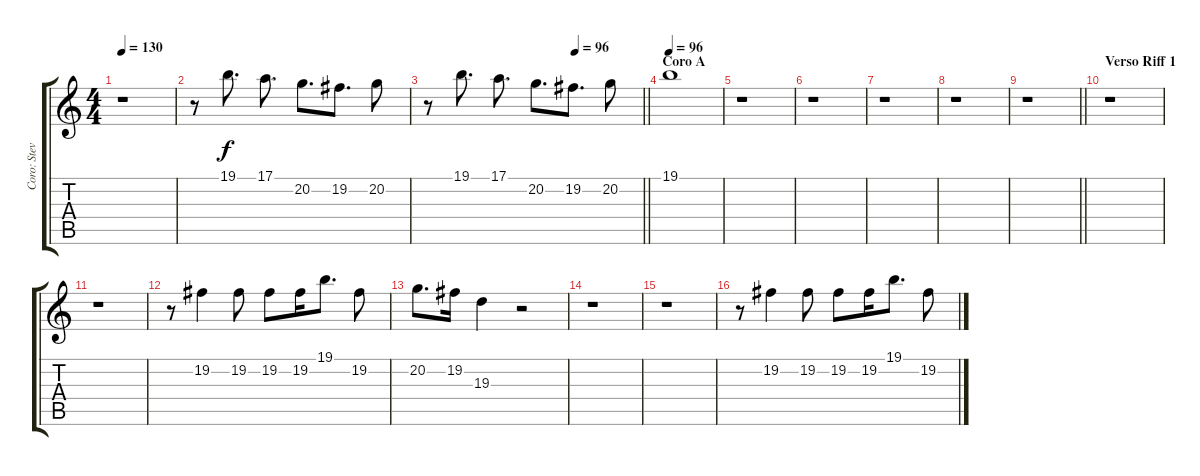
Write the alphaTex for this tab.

\track ("Coro: Steve" "Coro: Stev") {instrument choiraahs}
\staff {score tabs}
\tuning (E4 B3 G3 D3 A2 E2) {hide}
\ts (4 4)
\tempo 130
\clef g2
\ks c
r.1{dy f} |
r.8 19.1.8{d} 17.1.8{d} 20.2.8{d} 19.2.8{d} 20.2.8 |
\tempo (96 0.6875)
\barLineRight lightlight
r.8 19.1.8{d} 17.1.8{d} 20.2.8{d} 19.2.8{d} 20.2.8 |
\section ("" "Coro A")
\tempo 96
19.1.1 |
r.1 |
r.1 |
r.1 |
r.1 |
\barLineRight lightlight
r.1 |
\section ("" "Verso Riff 1")
r.1 |
r.1 |
r.8 19.2.4 19.2.8 19.2.8 19.2.16 19.1.8{d} 19.2.8 |
20.2.8{d} 19.2.16 19.3.4 r.2 |
r.1 |
r.1 |
r.8 19.2.4 19.2.8 19.2.8 19.2.16 19.1.8{d} 19.2.8
